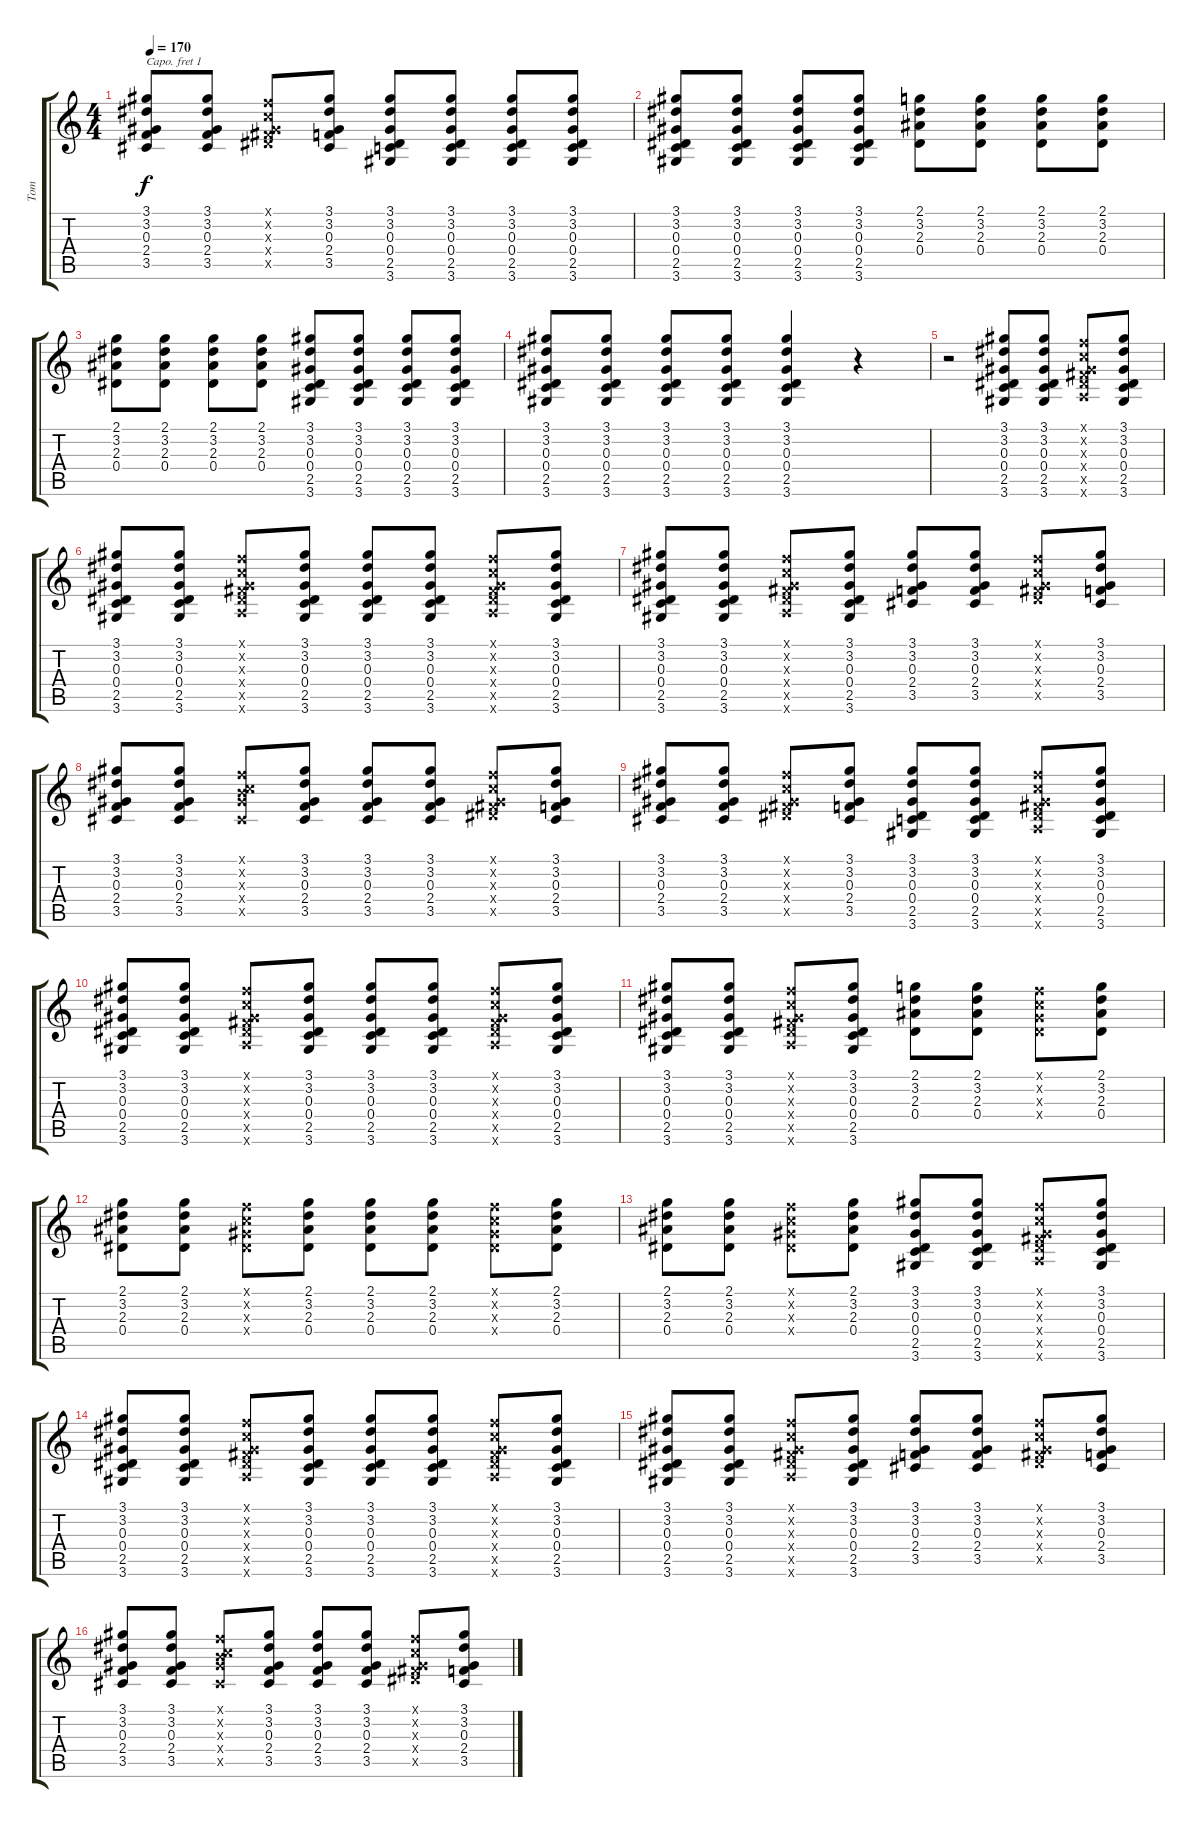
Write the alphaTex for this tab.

\track ("Tom" "Tom") {instrument overdrivenguitar}
\staff {score tabs}
\capo 1
\tuning (E4 B3 G3 D3 A2 E2) {hide}
\ts (4 4)
\tempo 170
\clef g2
\ks c
(3.1 3.2 0.3 2.4 3.5).8{dy f} (3.1 3.2 0.3 2.4 3.5).8 (0.1{x} 0.2{x} 0.3{x} 0.4{x} 8.5{x}).8 (3.1 3.2 0.3 2.4 3.5).8 (3.1 3.2 0.3 0.4 2.5 3.6).8 (3.1 3.2 0.3 0.4 2.5 3.6).8 (3.1 3.2 0.3 0.4 2.5 3.6).8 (3.1 3.2 0.3 0.4 2.5 3.6).8 |
(3.1 3.2 0.3 0.4 2.5 3.6).8 (3.1 3.2 0.3 0.4 2.5 3.6).8 (3.1 3.2 0.3 0.4 2.5 3.6).8 (3.1 3.2 0.3 0.4 2.5 3.6).8 (2.1 3.2 2.3 0.4).8 (2.1 3.2 2.3 0.4).8 (2.1 3.2 2.3 0.4).8 (2.1 3.2 2.3 0.4).8 |
(2.1 3.2 2.3 0.4).8 (2.1 3.2 2.3 0.4).8 (2.1 3.2 2.3 0.4).8 (2.1 3.2 2.3 0.4).8 (3.1 3.2 0.3 0.4 2.5 3.6).8 (3.1 3.2 0.3 0.4 2.5 3.6).8 (3.1 3.2 0.3 0.4 2.5 3.6).8 (3.1 3.2 0.3 0.4 2.5 3.6).8 |
(3.1 3.2 0.3 0.4 2.5 3.6).8 (3.1 3.2 0.3 0.4 2.5 3.6).8 (3.1 3.2 0.3 0.4 2.5 3.6).8 (3.1 3.2 0.3 0.4 2.5 3.6).8 (3.1 3.2 0.3 0.4 2.5 3.6).4 r.4 |
r.2 (3.1 3.2 0.3 0.4 2.5 3.6).8 (3.1 3.2 0.3 0.4 2.5 3.6).8 (0.1{x} 0.2{x} 0.3{x} 0.4{x} 8.5{x} 4.6{x}).8 (3.1 3.2 0.3 0.4 2.5 3.6).8 |
(3.1 3.2 0.3 0.4 2.5 3.6).8 (3.1 3.2 0.3 0.4 2.5 3.6).8 (0.1{x} 0.2{x} 0.3{x} 0.4{x} 8.5{x} 4.6{x}).8 (3.1 3.2 0.3 0.4 2.5 3.6).8 (3.1 3.2 0.3 0.4 2.5 3.6).8 (3.1 3.2 0.3 0.4 2.5 3.6).8 (0.1{x} 0.2{x} 0.3{x} 0.4{x} 8.5{x} 4.6{x}).8 (3.1 3.2 0.3 0.4 2.5 3.6).8 |
(3.1 3.2 0.3 0.4 2.5 3.6).8 (3.1 3.2 0.3 0.4 2.5 3.6).8 (0.1{x} 0.2{x} 0.3{x} 0.4{x} 8.5{x} 4.6{x}).8 (3.1 3.2 0.3 0.4 2.5 3.6).8 (3.1 3.2 0.3 2.4 3.5).8 (3.1 3.2 0.3 2.4 3.5).8 (0.1{x} 0.2{x} 0.3{x} 0.4{x} 8.5{x}).8 (3.1 3.2 0.3 2.4 3.5).8 |
(3.1 3.2 0.3 2.4 3.5).8 (3.1 3.2 0.3 2.4 3.5).8 (0.1{x} 0.2{x} 0.3{x} 8.4{x} 3.5{x}).8 (3.1 3.2 0.3 2.4 3.5).8 (3.1 3.2 0.3 2.4 3.5).8 (3.1 3.2 0.3 2.4 3.5).8 (0.1{x} 0.2{x} 0.3{x} 0.4{x} 8.5{x}).8 (3.1 3.2 0.3 2.4 3.5).8 |
(3.1 3.2 0.3 2.4 3.5).8 (3.1 3.2 0.3 2.4 3.5).8 (0.1{x} 0.2{x} 0.3{x} 0.4{x} 8.5{x}).8 (3.1 3.2 0.3 2.4 3.5).8 (3.1 3.2 0.3 0.4 2.5 3.6).8 (3.1 3.2 0.3 0.4 2.5 3.6).8 (0.1{x} 0.2{x} 0.3{x} 0.4{x} 8.5{x} 4.6{x}).8 (3.1 3.2 0.3 0.4 2.5 3.6).8 |
(3.1 3.2 0.3 0.4 2.5 3.6).8 (3.1 3.2 0.3 0.4 2.5 3.6).8 (0.1{x} 0.2{x} 0.3{x} 0.4{x} 8.5{x} 4.6{x}).8 (3.1 3.2 0.3 0.4 2.5 3.6).8 (3.1 3.2 0.3 0.4 2.5 3.6).8 (3.1 3.2 0.3 0.4 2.5 3.6).8 (0.1{x} 0.2{x} 0.3{x} 0.4{x} 8.5{x} 4.6{x}).8 (3.1 3.2 0.3 0.4 2.5 3.6).8 |
(3.1 3.2 0.3 0.4 2.5 3.6).8 (3.1 3.2 0.3 0.4 2.5 3.6).8 (0.1{x} 0.2{x} 0.3{x} 0.4{x} 8.5{x} 4.6{x}).8 (3.1 3.2 0.3 0.4 2.5 3.6).8 (2.1 3.2 2.3 0.4).8 (2.1 3.2 2.3 0.4).8 (0.1{x} 0.2{x} 0.3{x} 0.4{x}).8 (2.1 3.2 2.3 0.4).8 |
(2.1 3.2 2.3 0.4).8 (2.1 3.2 2.3 0.4).8 (0.1{x} 0.2{x} 0.3{x} 0.4{x}).8 (2.1 3.2 2.3 0.4).8 (2.1 3.2 2.3 0.4).8 (2.1 3.2 2.3 0.4).8 (0.1{x} 0.2{x} 0.3{x} 0.4{x}).8 (2.1 3.2 2.3 0.4).8 |
(2.1 3.2 2.3 0.4).8 (2.1 3.2 2.3 0.4).8 (0.1{x} 0.2{x} 0.3{x} 0.4{x}).8 (2.1 3.2 2.3 0.4).8 (3.1 3.2 0.3 0.4 2.5 3.6).8 (3.1 3.2 0.3 0.4 2.5 3.6).8 (0.1{x} 0.2{x} 0.3{x} 0.4{x} 8.5{x} 4.6{x}).8 (3.1 3.2 0.3 0.4 2.5 3.6).8 |
(3.1 3.2 0.3 0.4 2.5 3.6).8 (3.1 3.2 0.3 0.4 2.5 3.6).8 (0.1{x} 0.2{x} 0.3{x} 0.4{x} 8.5{x} 4.6{x}).8 (3.1 3.2 0.3 0.4 2.5 3.6).8 (3.1 3.2 0.3 0.4 2.5 3.6).8 (3.1 3.2 0.3 0.4 2.5 3.6).8 (0.1{x} 0.2{x} 0.3{x} 0.4{x} 8.5{x} 4.6{x}).8 (3.1 3.2 0.3 0.4 2.5 3.6).8 |
(3.1 3.2 0.3 0.4 2.5 3.6).8 (3.1 3.2 0.3 0.4 2.5 3.6).8 (0.1{x} 0.2{x} 0.3{x} 0.4{x} 8.5{x} 4.6{x}).8 (3.1 3.2 0.3 0.4 2.5 3.6).8 (3.1 3.2 0.3 2.4 3.5).8 (3.1 3.2 0.3 2.4 3.5).8 (0.1{x} 0.2{x} 0.3{x} 0.4{x} 8.5{x}).8 (3.1 3.2 0.3 2.4 3.5).8 |
(3.1 3.2 0.3 2.4 3.5).8 (3.1 3.2 0.3 2.4 3.5).8 (0.1{x} 0.2{x} 0.3{x} 8.4{x} 3.5{x}).8 (3.1 3.2 0.3 2.4 3.5).8 (3.1 3.2 0.3 2.4 3.5).8 (3.1 3.2 0.3 2.4 3.5).8 (0.1{x} 0.2{x} 0.3{x} 0.4{x} 8.5{x}).8 (3.1 3.2 0.3 2.4 3.5).8
